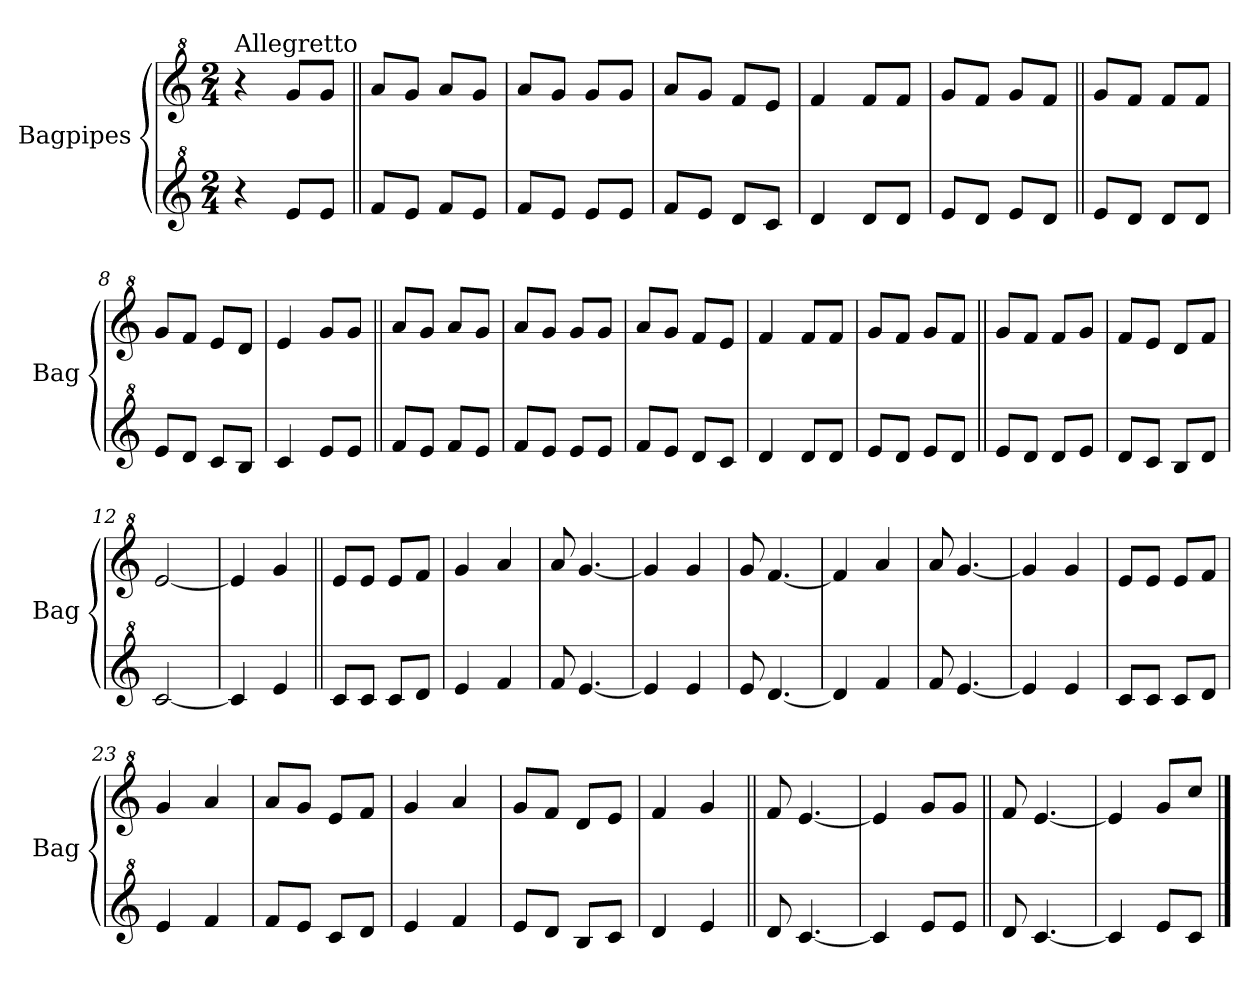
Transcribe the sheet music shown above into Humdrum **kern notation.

**kern	**kern
*part2	*part1
*staff2	*staff1
*I"Bagpipes	*I"Bagpipes
*I'Bag	*I'Bag
*clefG^2	*clefG^2
*k[]	*k[]
*C:	*C:
*M2/4	*M2/4
=1	=1
!	!LO:TX:a:t=Allegretto
4r	4r
8ee/L	8gg/L
8ee/J	8gg/J
=2||	=2||
8ff/L	8aa/L
8ee/J	8gg/J
8ff/L	8aa/L
8ee/J	8gg/J
=3	=3
8ff/L	8aa/L
8ee/J	8gg/J
8ee/L	8gg/L
8ee/J	8gg/J
=4	=4
8ff/L	8aa/L
8ee/J	8gg/J
8dd/L	8ff/L
8cc/J	8ee/J
=5	=5
4dd/	4ff/
8dd/L	8ff/L
8dd/J	8ff/J
=6	=6
8ee/L	8gg/L
8dd/J	8ff/J
8ee/L	8gg/L
8dd/J	8ff/J
=7||	=7||
8ee/L	8gg/L
8dd/J	8ff/J
8dd/L	8ff/L
8dd/J	8ff/J
=8	=8
8ee/L	8gg/L
8dd/J	8ff/J
8cc/L	8ee/L
8b/J	8dd/J
=9	=9
4cc/	4ee/
8ee/L	8gg/L
8ee/J	8gg/J
=2||	=2||
8ff/L	8aa/L
8ee/J	8gg/J
8ff/L	8aa/L
8ee/J	8gg/J
=3	=3
8ff/L	8aa/L
8ee/J	8gg/J
8ee/L	8gg/L
8ee/J	8gg/J
=4	=4
8ff/L	8aa/L
8ee/J	8gg/J
8dd/L	8ff/L
8cc/J	8ee/J
=5	=5
4dd/	4ff/
8dd/L	8ff/L
8dd/J	8ff/J
=6	=6
8ee/L	8gg/L
8dd/J	8ff/J
8ee/L	8gg/L
8dd/J	8ff/J
!!LO:LB:g=z
=10||	=10||
8ee/L	8gg/L
8dd/J	8ff/J
8dd/L	8ff/L
8ee/J	8gg/J
=11	=11
8dd/L	8ff/L
8cc/J	8ee/J
8b/L	8dd/L
8dd/J	8ff/J
=12	=12
[2cc/	[2ee/
=13	=13
4cc/]	4ee/]
4ee/	4gg/
=14||	=14||
8cc/L	8ee/L
8cc/J	8ee/J
8cc/L	8ee/L
8dd/J	8ff/J
=15	=15
4ee/	4gg/
4ff/	4aa/
=16	=16
8ff/	8aa/
[4.ee/	[4.gg/
=17	=17
4ee/]	4gg/]
4ee/	4gg/
=18	=18
8ee/	8gg/
[4.dd/	[4.ff/
=19	=19
4dd/]	4ff/]
4ff/	4aa/
=20	=20
8ff/	8aa/
[4.ee/	[4.gg/
=21	=21
4ee/]	4gg/]
4ee/	4gg/
!!LO:LB:g=z
=22	=22
8cc/L	8ee/L
8cc/J	8ee/J
8cc/L	8ee/L
8dd/J	8ff/J
=23	=23
4ee/	4gg/
4ff/	4aa/
=24	=24
8ff/L	8aa/L
8ee/J	8gg/J
8cc/L	8ee/L
8dd/J	8ff/J
=25	=25
4ee/	4gg/
4ff/	4aa/
=26	=26
8ee/L	8gg/L
8dd/J	8ff/J
8b/L	8dd/L
8cc/J	8ee/J
=27	=27
4dd/	4ff/
4ee/	4gg/
=28||	=28||
8dd/	8ff/
[4.cc/	[4.ee/
=29	=29
4cc/]	4ee/]
8ee/L	8gg/L
8ee/J	8gg/J
=30||	=30||
8dd/	8ff/
[4.cc/	[4.ee/
=31	=31
4cc/]	4ee/]
8ee/L	8gg/L
8cc/J	8ccc/J
==	==
*-	*-
